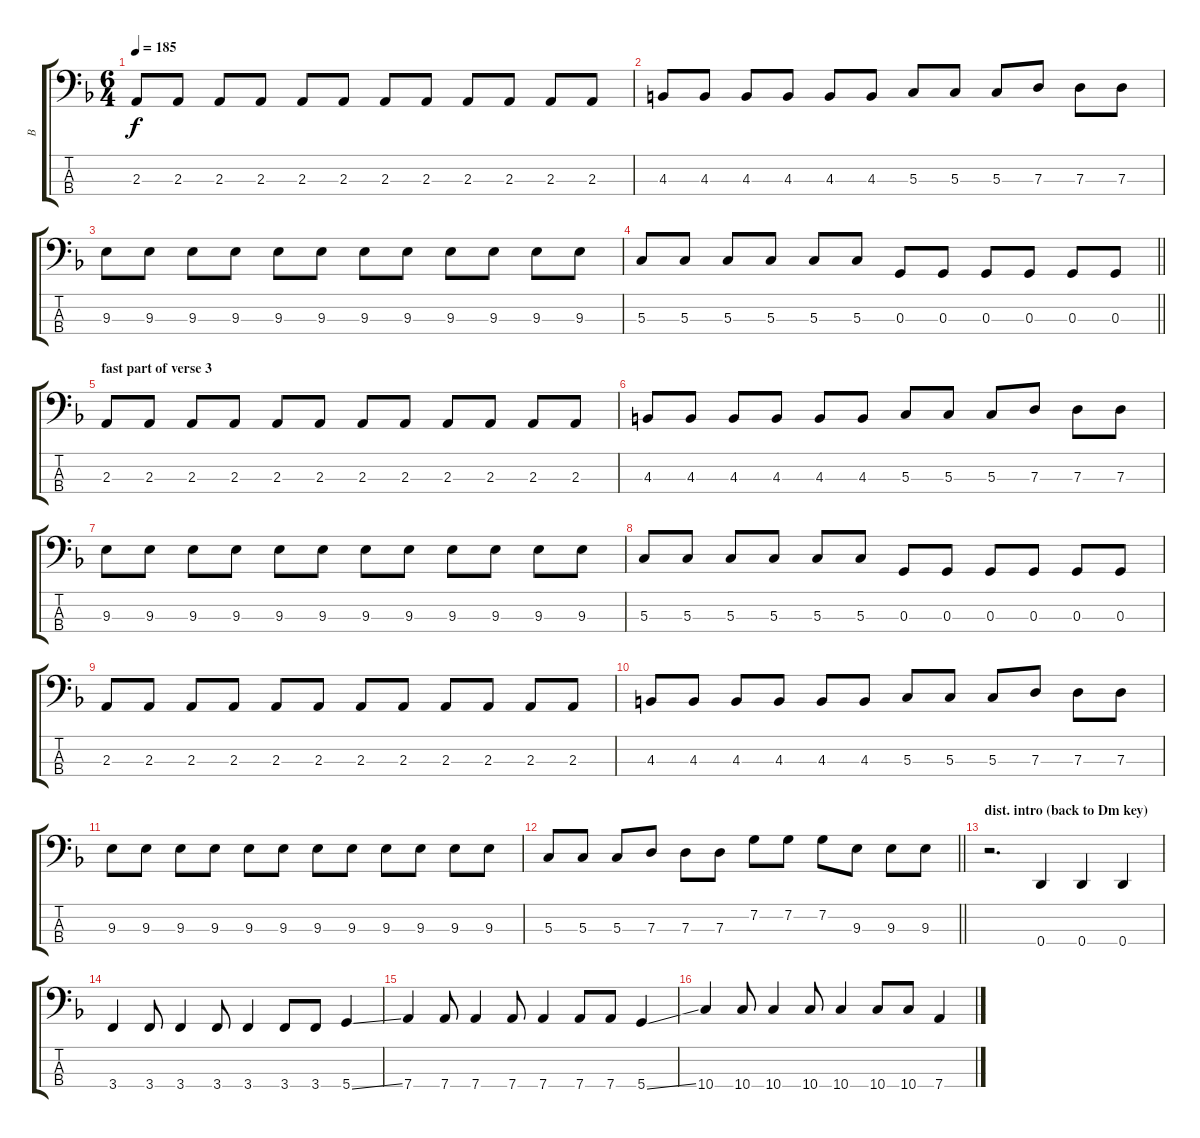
\track ("B" "B") {instrument electricbassfinger}
\staff {score tabs}
\tuning (F2 C2 G1 D1) {hide}
\ts (6 4)
\tempo 185
\clef f4
\ks dminor
2.3.8{dy f} 2.3.8 2.3.8 2.3.8 2.3.8 2.3.8 2.3.8 2.3.8 2.3.8 2.3.8 2.3.8 2.3.8 |
4.3.8 4.3.8 4.3.8 4.3.8 4.3.8 4.3.8 5.3.8 5.3.8 5.3.8 7.3.8 7.3.8 7.3.8 |
9.3.8 9.3.8 9.3.8 9.3.8 9.3.8 9.3.8 9.3.8 9.3.8 9.3.8 9.3.8 9.3.8 9.3.8 |
\barLineRight lightlight
5.3.8 5.3.8 5.3.8 5.3.8 5.3.8 5.3.8 0.3.8 0.3.8 0.3.8 0.3.8 0.3.8 0.3.8 |
\section ("" "fast part of verse 3")
2.3.8 2.3.8 2.3.8 2.3.8 2.3.8 2.3.8 2.3.8 2.3.8 2.3.8 2.3.8 2.3.8 2.3.8 |
4.3.8 4.3.8 4.3.8 4.3.8 4.3.8 4.3.8 5.3.8 5.3.8 5.3.8 7.3.8 7.3.8 7.3.8 |
9.3.8 9.3.8 9.3.8 9.3.8 9.3.8 9.3.8 9.3.8 9.3.8 9.3.8 9.3.8 9.3.8 9.3.8 |
5.3.8 5.3.8 5.3.8 5.3.8 5.3.8 5.3.8 0.3.8 0.3.8 0.3.8 0.3.8 0.3.8 0.3.8 |
2.3.8 2.3.8 2.3.8 2.3.8 2.3.8 2.3.8 2.3.8 2.3.8 2.3.8 2.3.8 2.3.8 2.3.8 |
4.3.8 4.3.8 4.3.8 4.3.8 4.3.8 4.3.8 5.3.8 5.3.8 5.3.8 7.3.8 7.3.8 7.3.8 |
9.3.8 9.3.8 9.3.8 9.3.8 9.3.8 9.3.8 9.3.8 9.3.8 9.3.8 9.3.8 9.3.8 9.3.8 |
\barLineRight lightlight
5.3.8 5.3.8 5.3.8 7.3.8 7.3.8 7.3.8 7.2.8 7.2.8 7.2.8 9.3.8 9.3.8 9.3.8 |
\section ("" "dist. intro (back to Dm key)")
r.2{d} 0.4.4 0.4.4 0.4.4 |
3.4.4 3.4.8 3.4.4 3.4.8 3.4.4 3.4.8 3.4.8 5.4{ss}.4 |
7.4.4 7.4.8 7.4.4 7.4.8 7.4.4 7.4.8 7.4.8 5.4{ss}.4 |
10.4.4 10.4.8 10.4.4 10.4.8 10.4.4 10.4.8 10.4.8 7.4.4
